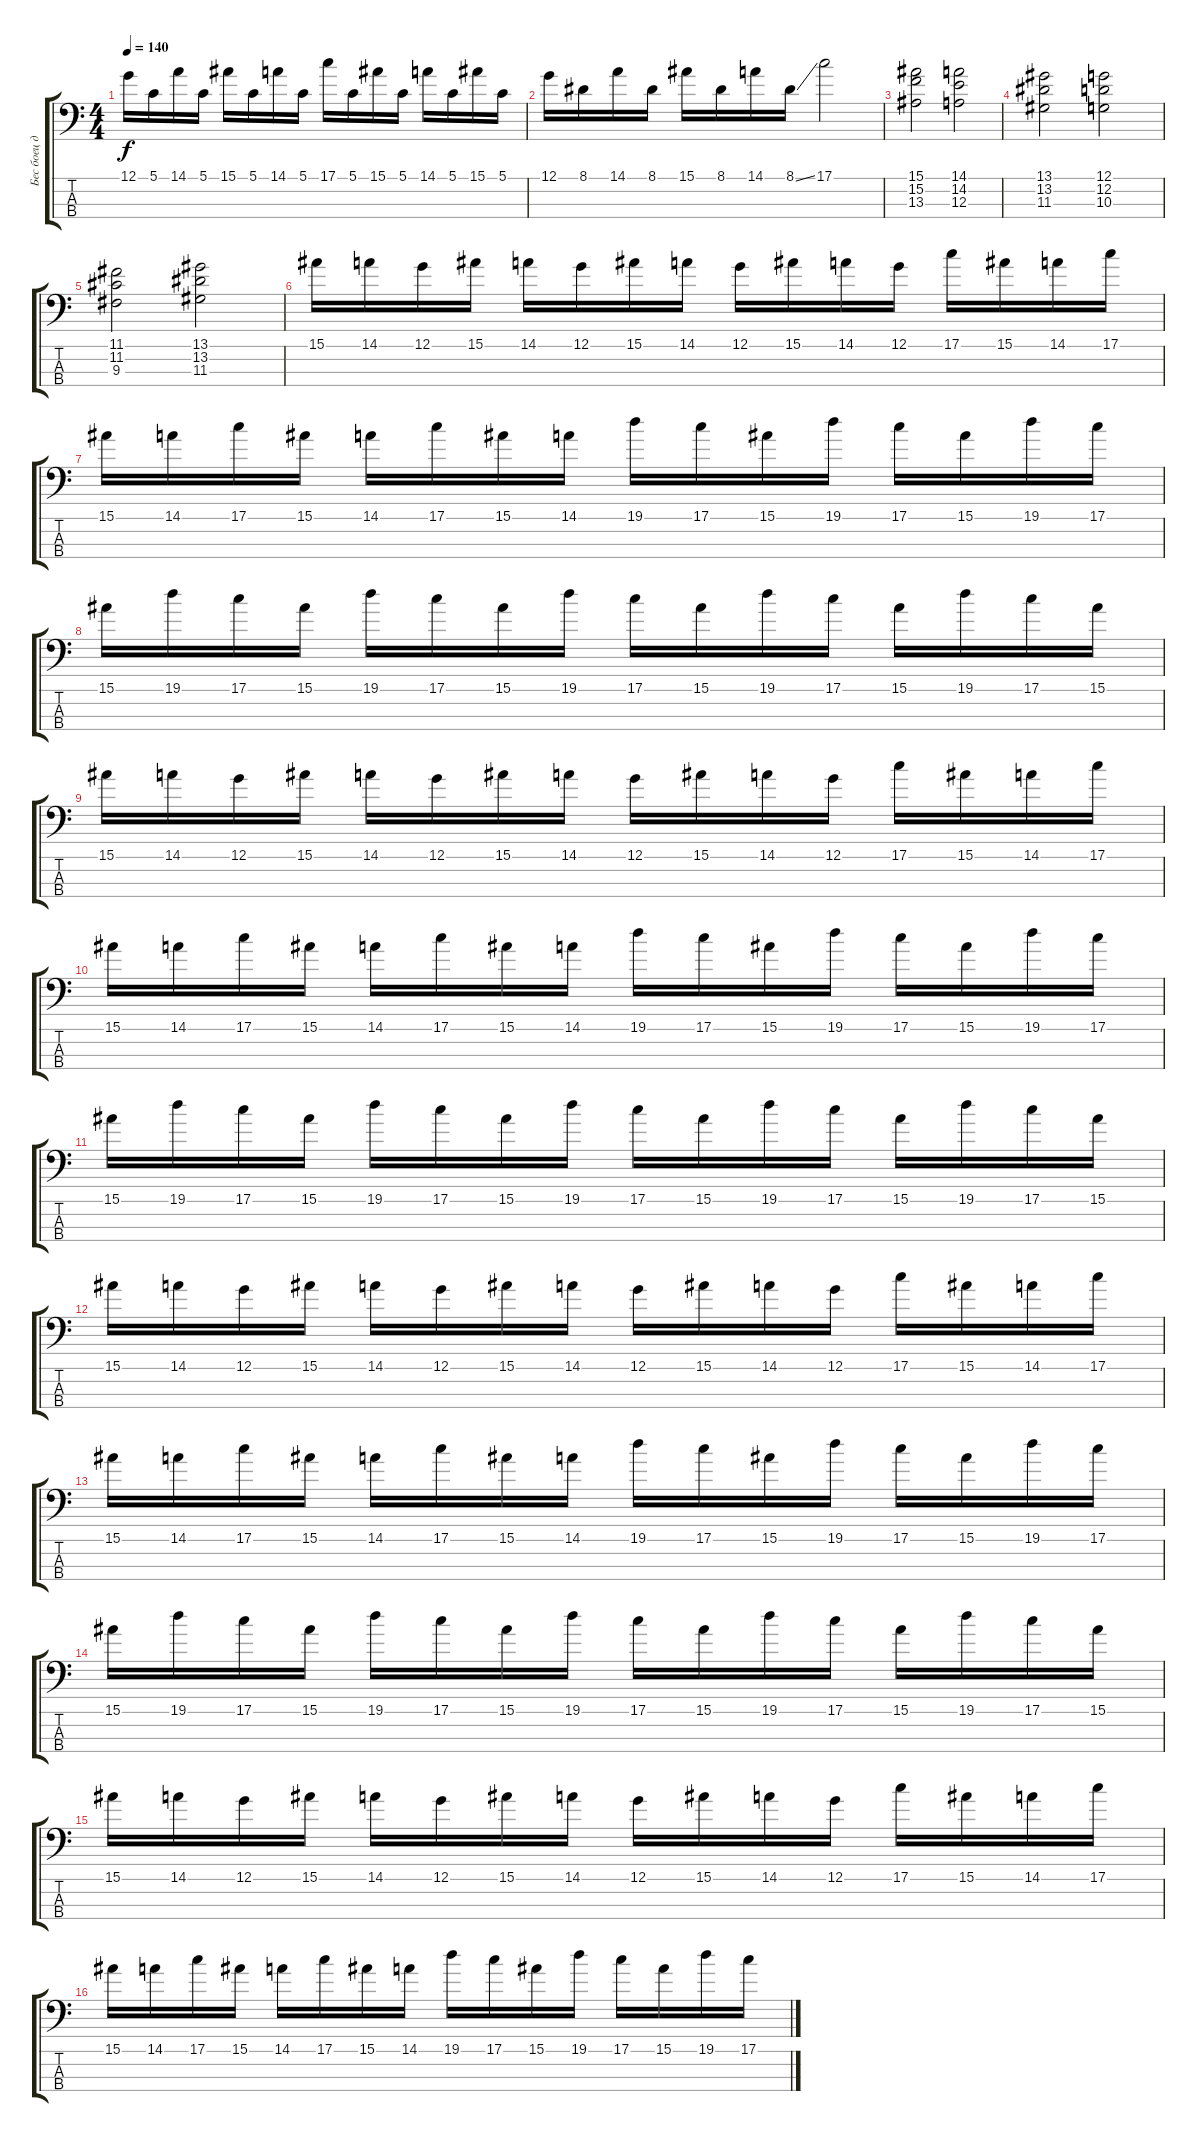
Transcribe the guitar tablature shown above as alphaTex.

\track ("Бес боец дисторшн" "Бес боец д") {instrument distortionguitar}
\staff {score tabs}
\tuning (G2 D2 A1 E1) {hide}
\ts (4 4)
\tempo 140
\clef f4
\ks c
12.1.16{dy f} 5.1.16 14.1.16 5.1.16 15.1.16 5.1.16 14.1.16 5.1.16 17.1.16 5.1.16 15.1.16 5.1.16 14.1.16 5.1.16 15.1.16 5.1.16 |
12.1.16 8.1.16 14.1.16 8.1.16 15.1.16 8.1.16 14.1.16 8.1{ss}.16 17.1.2 |
(15.1 15.2 13.3).2 (14.1 14.2 12.3).2 |
(13.1 13.2 11.3).2 (12.1 12.2 10.3).2 |
(11.1 11.2 9.3).2 (13.1 13.2 11.3).2 |
15.1.16 14.1.16 12.1.16 15.1.16 14.1.16 12.1.16 15.1.16 14.1.16 12.1.16 15.1.16 14.1.16 12.1.16 17.1.16 15.1.16 14.1.16 17.1.16 |
15.1.16 14.1.16 17.1.16 15.1.16 14.1.16 17.1.16 15.1.16 14.1.16 19.1.16 17.1.16 15.1.16 19.1.16 17.1.16 15.1.16 19.1.16 17.1.16 |
15.1.16 19.1.16 17.1.16 15.1.16 19.1.16 17.1.16 15.1.16 19.1.16 17.1.16 15.1.16 19.1.16 17.1.16 15.1.16 19.1.16 17.1.16 15.1.16 |
15.1.16 14.1.16 12.1.16 15.1.16 14.1.16 12.1.16 15.1.16 14.1.16 12.1.16 15.1.16 14.1.16 12.1.16 17.1.16 15.1.16 14.1.16 17.1.16 |
15.1.16 14.1.16 17.1.16 15.1.16 14.1.16 17.1.16 15.1.16 14.1.16 19.1.16 17.1.16 15.1.16 19.1.16 17.1.16 15.1.16 19.1.16 17.1.16 |
15.1.16 19.1.16 17.1.16 15.1.16 19.1.16 17.1.16 15.1.16 19.1.16 17.1.16 15.1.16 19.1.16 17.1.16 15.1.16 19.1.16 17.1.16 15.1.16 |
15.1.16 14.1.16 12.1.16 15.1.16 14.1.16 12.1.16 15.1.16 14.1.16 12.1.16 15.1.16 14.1.16 12.1.16 17.1.16 15.1.16 14.1.16 17.1.16 |
15.1.16 14.1.16 17.1.16 15.1.16 14.1.16 17.1.16 15.1.16 14.1.16 19.1.16 17.1.16 15.1.16 19.1.16 17.1.16 15.1.16 19.1.16 17.1.16 |
15.1.16 19.1.16 17.1.16 15.1.16 19.1.16 17.1.16 15.1.16 19.1.16 17.1.16 15.1.16 19.1.16 17.1.16 15.1.16 19.1.16 17.1.16 15.1.16 |
15.1.16 14.1.16 12.1.16 15.1.16 14.1.16 12.1.16 15.1.16 14.1.16 12.1.16 15.1.16 14.1.16 12.1.16 17.1.16 15.1.16 14.1.16 17.1.16 |
15.1.16 14.1.16 17.1.16 15.1.16 14.1.16 17.1.16 15.1.16 14.1.16 19.1.16 17.1.16 15.1.16 19.1.16 17.1.16 15.1.16 19.1.16 17.1.16
